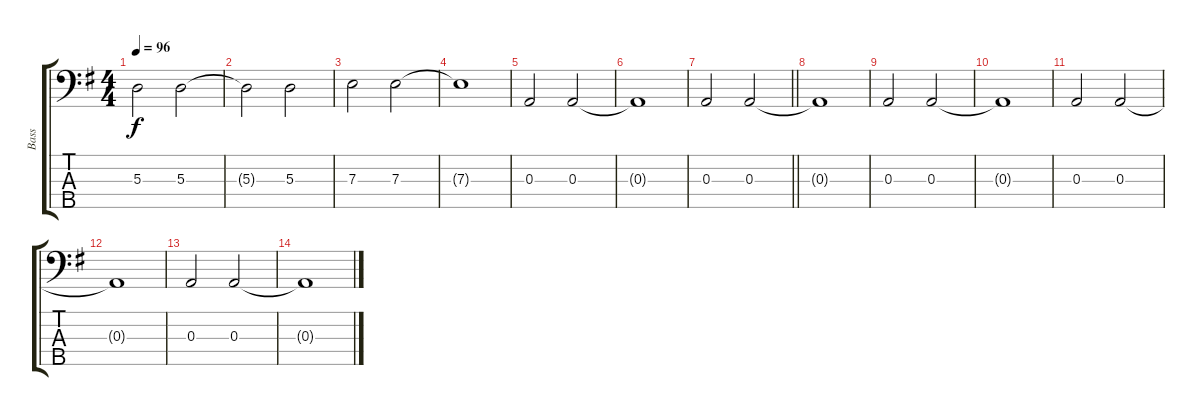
\track ("Bass" "Bass") {instrument electricbassfinger}
\staff {score tabs}
\tuning (G2 D2 A1 E1 B0) {hide}
\ts (4 4)
\tempo 96
\clef f4
\ks g
5.3.2{dy f} 5.3.2 |
5.3{t}.2 5.3.2 |
7.3.2 7.3.2 |
7.3{t}.1 |
0.3.2 0.3.2 |
0.3{t}.1 |
\barLineRight lightlight
0.3.2 0.3.2 |
0.3{t}.1 |
0.3.2 0.3.2 |
0.3{t}.1 |
0.3.2 0.3.2 |
0.3{t}.1 |
0.3.2 0.3.2 |
0.3{t}.1
